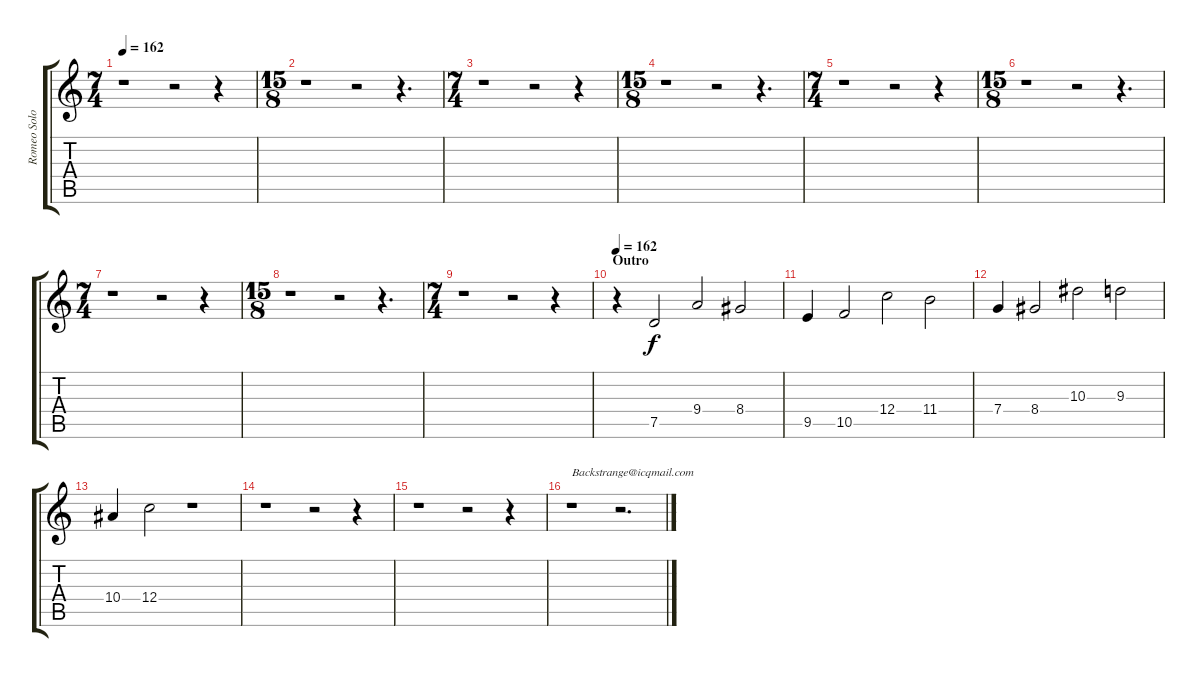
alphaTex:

\track ("Romeo Solo" "Romeo Solo") {instrument distortionguitar}
\staff {score tabs}
\tuning (D4 A3 F3 C3 G2 D2) {hide}
\ts (7 4)
\tempo 162
\clef g2
\ks c
r.1{dy f} r.2 r.4 |
\ts (15 8)
r.1 r.2 r.4{d} |
\ts (7 4)
r.1 r.2 r.4 |
\ts (15 8)
r.1 r.2 r.4{d} |
\ts (7 4)
r.1 r.2 r.4 |
\ts (15 8)
r.1 r.2 r.4{d} |
\ts (7 4)
r.1 r.2 r.4 |
\ts (15 8)
r.1 r.2 r.4{d} |
\ts (7 4)
r.1 r.2 r.4 |
\section ("" "Outro")
\tempo 162
r.4 7.5.2 9.4.2 8.4.2 |
9.5.4 10.5.2 12.4.2 11.4.2 |
7.4.4 8.4.2 10.3.2 9.3.2 |
10.4.4 12.4.2 r.1 |
r.1 r.2 r.4 |
r.1 r.2 r.4 |
r.1{txt "Backstrange@icqmail.com"} r.2{d}
